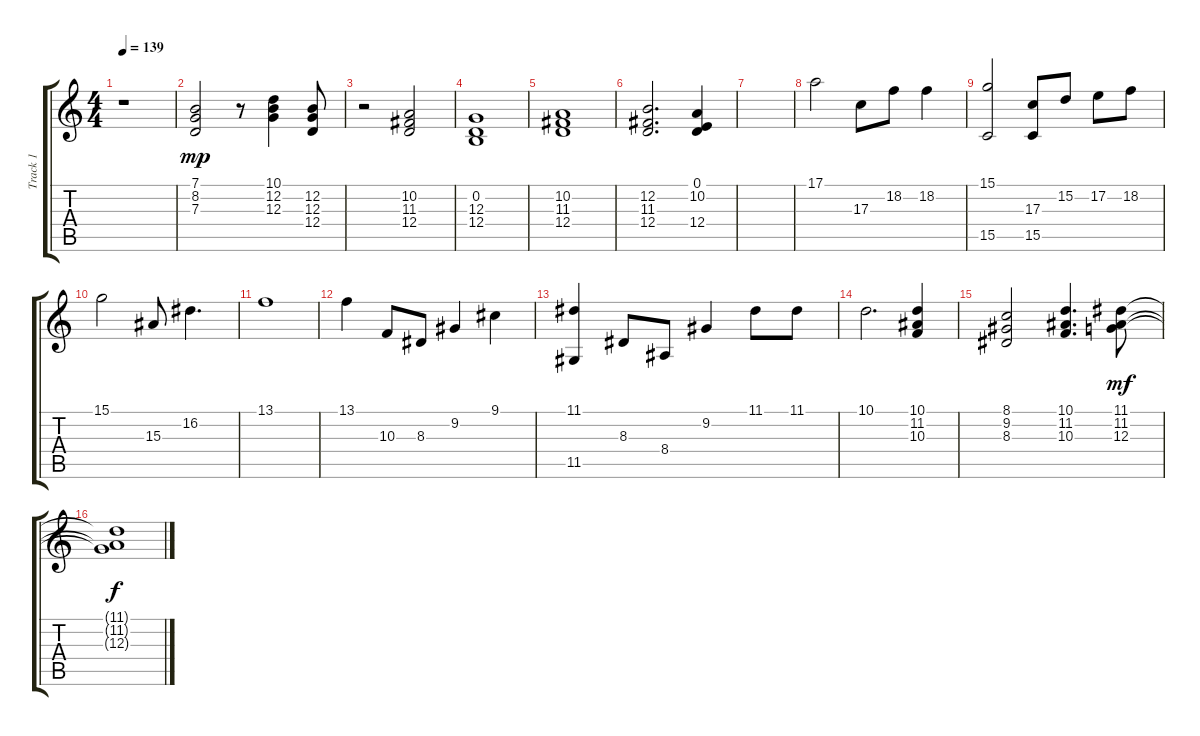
\track ("Track 1" "Track 1") {instrument electricpiano2}
\staff {score tabs}
\tuning (E4 B3 G3 D3 A2 E2) {hide}
\ts (4 4)
\tempo 139
\clef g2
\ks c
r.1{dy mp} |
(7.1 8.2 7.3).2 r.8 (10.1 12.2 12.3).4 (12.2 12.3 12.4).8 |
r.2 (10.2 11.3 12.4).2 |
(0.2 12.3 12.4).1 |
(10.2 11.3 12.4).1 |
(12.2 11.3 12.4).2{d} (0.1 10.2 12.4).4 |
|
17.1.2 17.3.8 18.2.8 18.2.4 |
(15.1 15.5).2 (17.3 15.5).8 15.2.8 17.2.8 18.2.8 |
15.1.2 15.3.8 16.2.4{d} |
13.1.1 |
13.1.4 10.3.8 8.3.8 9.2.4 9.1.4 |
(11.1 11.5).4 8.3.8 8.4.8 9.2.4 11.1.8 11.1.8 |
10.1.2{d} (10.1 11.2 10.3).4 |
(8.1 9.2 8.3).2 (10.1 11.2 10.3).4{d} (11.1 11.2 12.3).8{dy mf} |
(11.1{t} 11.2{t} 12.3{t}).1{dy f}
